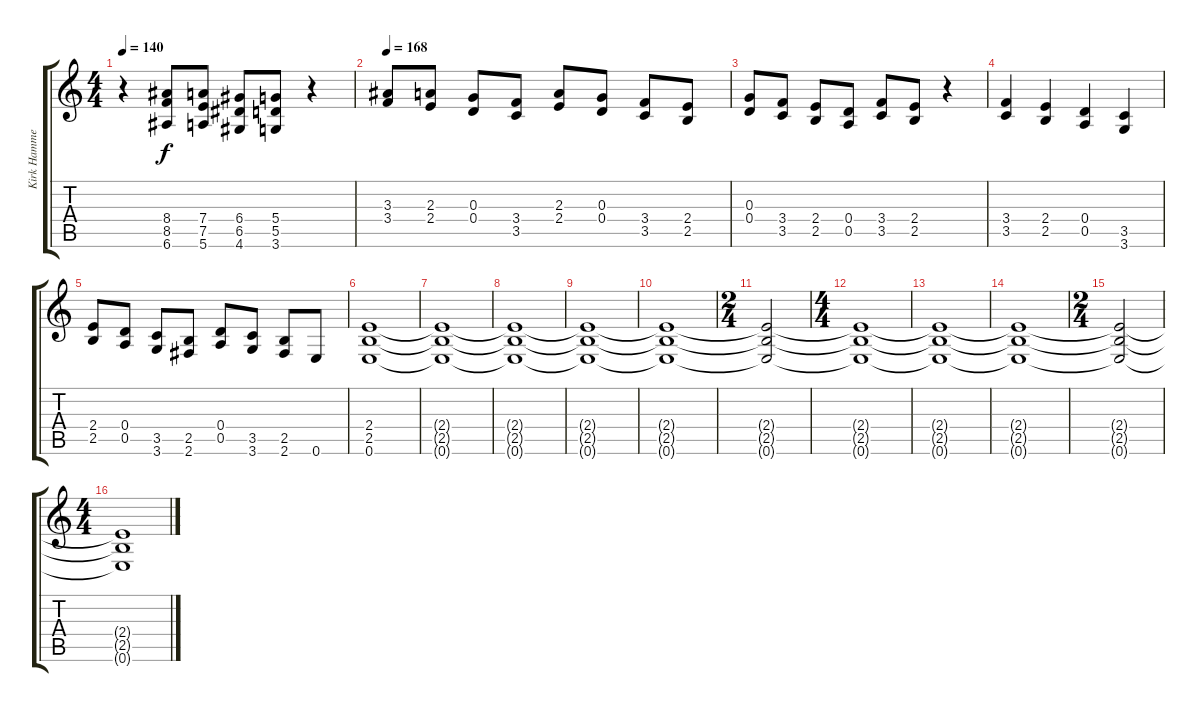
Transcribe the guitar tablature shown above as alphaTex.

\track ("Kirk Hammett Distortion" "Kirk Hamme") {instrument distortionguitar}
\staff {score tabs}
\tuning (E4 B3 G3 D3 A2 E2) {hide}
\ts (4 4)
\tempo 140
\clef g2
\ks c
r.4{dy f} (8.4 8.5 6.6).8 (7.4 7.5 5.6).8 (6.4 6.5 4.6).8 (5.4 5.5 3.6).8 r.4 |
\tempo 168
(3.3 3.4).8 (2.3 2.4).8 (0.3 0.4).8 (3.4 3.5).8 (2.3 2.4).8 (0.3 0.4).8 (3.4 3.5).8 (2.4 2.5).8 |
(0.3 0.4).8 (3.4 3.5).8 (2.4 2.5).8 (0.4 0.5).8 (3.4 3.5).8 (2.4 2.5).8 r.4 |
(3.4 3.5).4 (2.4 2.5).4 (0.4 0.5).4 (3.5 3.6).4 |
(2.4 2.5).8 (0.4 0.5).8 (3.5 3.6).8 (2.5 2.6).8 (0.4 0.5).8 (3.5 3.6).8 (2.5 2.6).8 0.6.8 |
(2.4 2.5 0.6).1{volume 14} |
(2.4{t} 2.5{t} 0.6{t}).1 |
(2.4{t} 2.5{t} 0.6{t}).1{volume 12} |
(2.4{t} 2.5{t} 0.6{t}).1 |
(2.4{t} 2.5{t} 0.6{t}).1{volume 10} |
\ts (2 4)
(2.4{t} 2.5{t} 0.6{t}).2 |
\ts (4 4)
(2.4{t} 2.5{t} 0.6{t}).1{volume 8} |
(2.4{t} 2.5{t} 0.6{t}).1 |
(2.4{t} 2.5{t} 0.6{t}).1{volume 6} |
\ts (2 4)
(2.4{t} 2.5{t} 0.6{t}).2 |
\ts (4 4)
(2.4{t} 2.5{t} 0.6{t}).1
